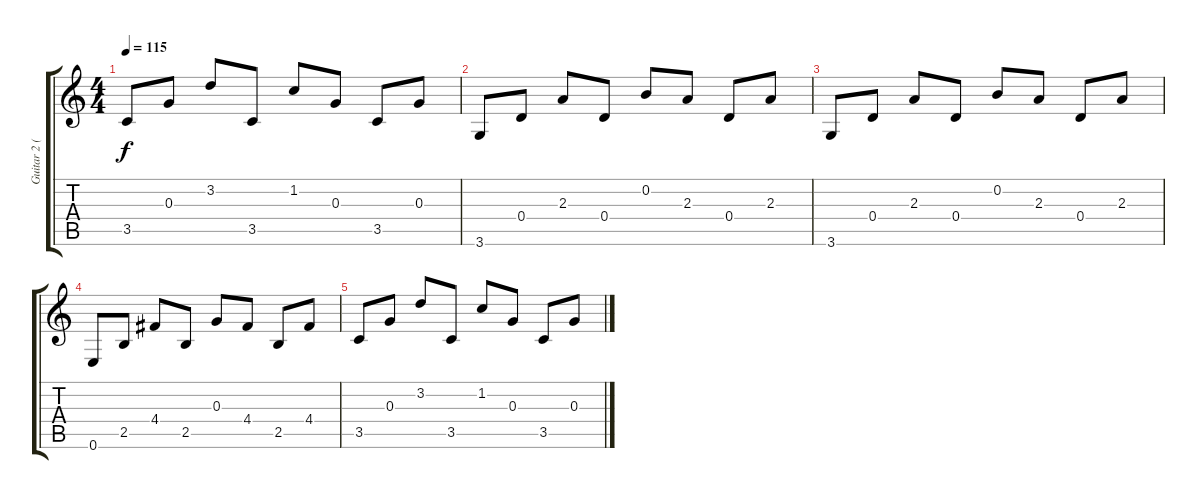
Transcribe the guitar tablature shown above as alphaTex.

\track ("Guitar 2 (Andy)" "Guitar 2 (") {instrument electricguitarmuted}
\staff {score tabs}
\tuning (E4 B3 G3 D3 A2 E2) {hide}
\ts (4 4)
\tempo 115
\clef g2
\ks c
3.5.8{dy f volume 1} 0.3.8 3.2.8 3.5.8 1.2.8 0.3.8 3.5.8 0.3.8 |
3.6.8 0.4.8 2.3.8 0.4.8 0.2.8 2.3.8 0.4.8 2.3.8 |
3.6.8 0.4.8 2.3.8 0.4.8 0.2.8 2.3.8 0.4.8 2.3.8 |
0.6.8 2.5.8 4.4.8 2.5.8 0.3.8 4.4.8 2.5.8 4.4.8 |
3.5.8 0.3.8 3.2.8 3.5.8 1.2.8 0.3.8 3.5.8 0.3.8
